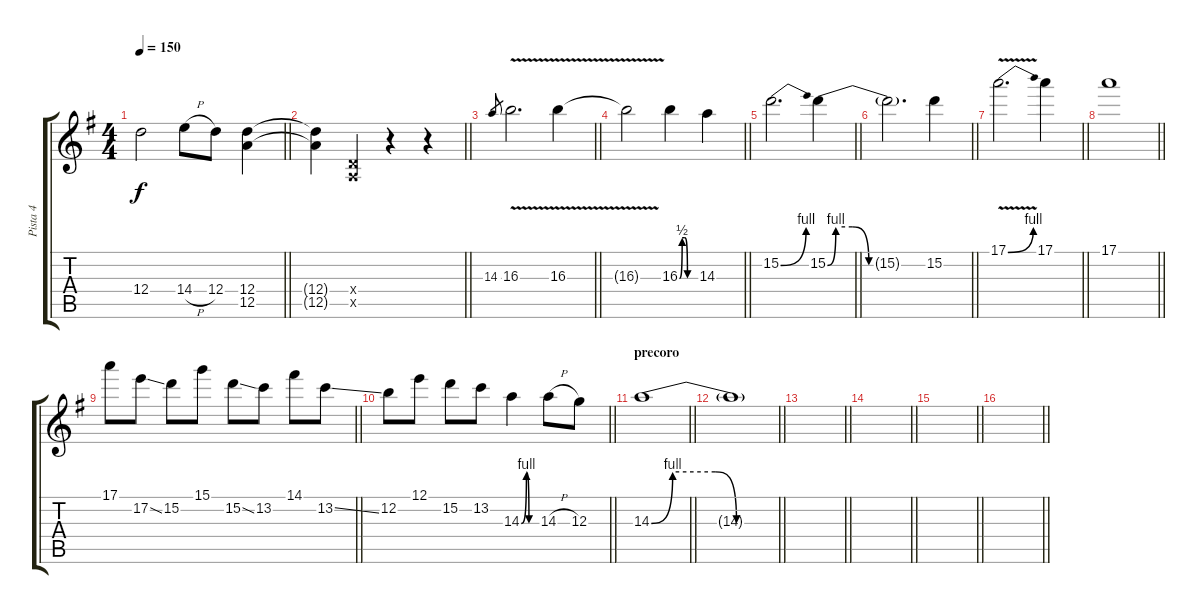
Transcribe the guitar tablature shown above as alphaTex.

\track ("Pista 4" "Pista 4") {instrument electricguitarjazz}
\staff {score tabs}
\tuning (E4 B3 G3 D3 A2 E2) {hide}
\ts (4 4)
\tempo 150
\clef g2
\barLineRight lightlight
\ks eminor
12.4{t}.2{dy f} 14.4{h}.8 12.4.8 (12.4 12.5).4 |
\barLineRight lightlight
(12.4{t} 12.5{t}).4 (0.4{x} 0.5{x}).4 r.4 r.4 |
\barLineRight lightlight
14.3.8{gr} 16.3{v}.2{d} 16.3{v}.4 |
\barLineRight lightlight
16.3{t}.2 16.3{be (custom 0 0 10 2 20 2 30 0 60 0)}.4 14.3.4 |
\barLineRight lightlight
15.2{be (bend 0 0 60 4)}.2{d} 15.2{be (custom 0 0 5 4 15 4 25 0 60 0)}.4 |
\barLineRight lightlight
15.2{t}.2{d} 15.2.4 |
\barLineRight lightlight
17.1{be (bend 0 0 60 4) v}.2{d} 17.1.4 |
\barLineRight lightlight
17.1.1 |
\barLineRight lightlight
17.1.8 17.2{ss}.8 15.2.8 15.1.8 15.2{ss}.8 13.2.8 14.1.8 13.2{ss}.8 |
\barLineRight lightlight
12.2.8 12.1.8 15.2.8 13.2.8 14.3{be (custom 0 0 20 4 30 0 60 0)}.4 14.3{h}.8 12.3.8 |
\section ("" "precoro")
\barLineRight lightlight
14.3{be (custom 0 0 10 4 30 4 40 0 60 0)}.1 |
\barLineRight lightlight
14.3{t}.1 |
\barLineRight lightlight
|
\barLineRight lightlight
|
\barLineRight lightlight
|
\barLineRight lightlight
